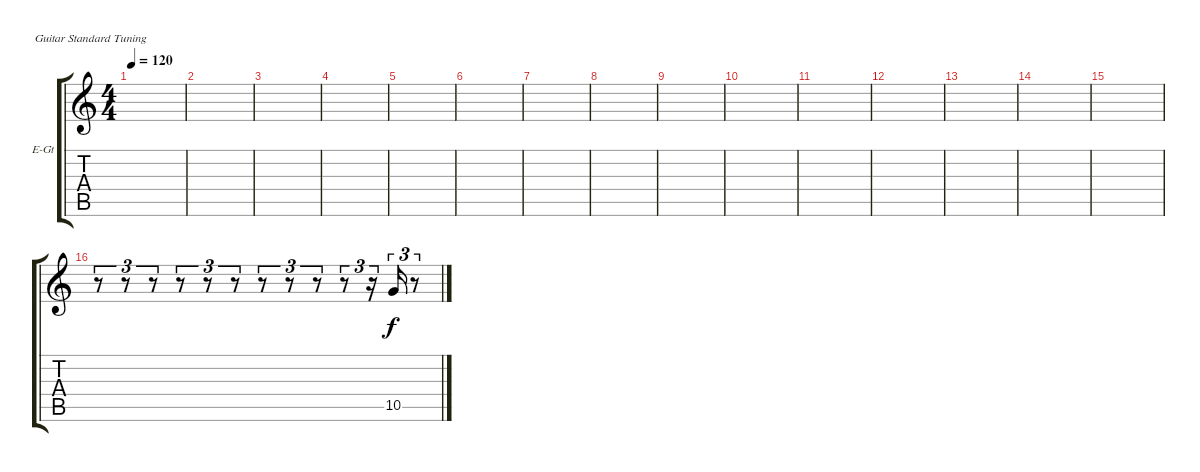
\defaultSystemsLayout 4
\bracketExtendMode groupsimilarinstruments
\firstSystemTrackNameOrientation horizontal
\otherSystemsTrackNameOrientation horizontal
\track ("Electric Guitar" "E-Gt") {instrument distortionguitar}
\staff {score tabs}
\tuning (E4 B3 G3 D3 A2 E2)
\ts (4 4)
\tempo 120
\clef g2
\scale
0.333333
\ks c
|
\scale
0.333333 |
\scale
0.333333 |
\scale
0.333333 |
\scale
0.333333 |
\scale
0.333333 |
\scale
0.333333 |
\scale
0.333333 |
\scale
0.333333 |
\scale
0.333333 |
|
|
|
|
|
r.8{tu (3 2)} r.8{tu (3 2)} r.8{tu (3 2)} r.8{tu (3 2)} r.8{tu (3 2)} r.8{tu (3 2)} r.8{tu (3 2)} r.8{tu (3 2)} r.8{tu (3 2)} r.8{tu (3 2)} r.16{tu (3 2)} 10.5.16{tu (3 2)} r.8{tu (3 2)}
